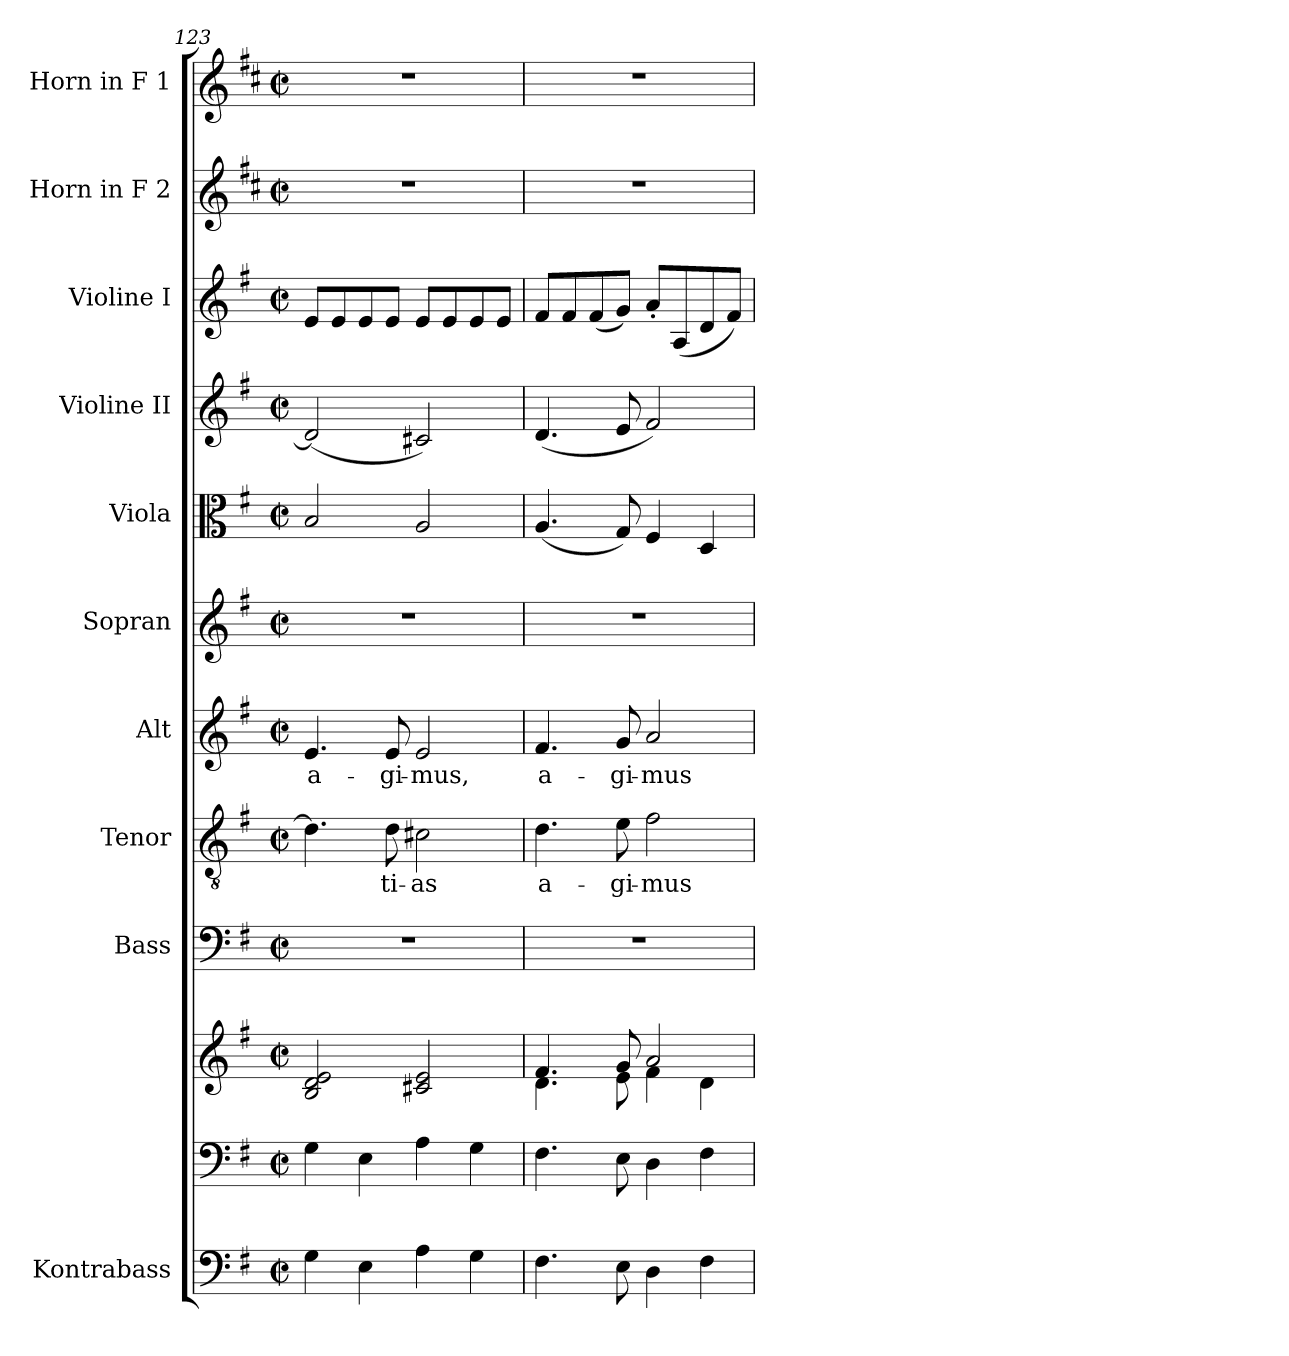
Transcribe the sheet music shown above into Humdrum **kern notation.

**kern	**kern	**kern	**kern	**kern	**text	**kern	**text	**kern	**kern	**kern	**kern	**kern	**kern
*part11	*part10	*part10	*part9	*part8	*part8	*part7	*part7	*part6	*part5	*part4	*part3	*part2	*part1
*staff12	*staff11	*staff10	*staff9	*staff8	*staff8	*staff7	*staff7	*staff6	*staff5	*staff4	*staff3	*staff2	*staff1
*I"Kontrabass	*	*	*I"Bass	*I"Tenor	*	*I"Alt	*	*I"Sopran	*I"Viola	*I"Violine II	*I"Violine I	*I"Horn in F 2	*I"Horn in F 1
*I'Kb.	*	*	*I'B.	*I'T.	*	*I'A.	*	*I'S.	*I'Vla.	*I'Vl. II	*I'Vl. I	*	*
*clefF4	*clefF4	*clefG2	*clefF4	*clefGv2	*	*clefG2	*	*clefG2	*clefC3	*clefG2	*clefG2	*clefG2	*clefG2
*ITrd7c12	*	*	*	*	*	*	*	*	*	*	*	*ITrd4c7	*ITrd4c7
*k[f#]	*k[f#]	*k[f#]	*k[f#]	*k[f#]	*	*k[f#]	*	*k[f#]	*k[f#]	*k[f#]	*k[f#]	*k[f#]	*k[f#]
*G:	*G:	*G:	*G:	*G:	*	*G:	*	*G:	*G:	*G:	*G:	*G:	*G:
*M2/2	*M2/2	*M2/2	*M2/2	*M2/2	*	*M2/2	*	*M2/2	*M2/2	*M2/2	*M2/2	*M2/2	*M2/2
*met(c|)	*met(c|)	*met(c|)	*met(c|)	*met(c|)	*	*met(c|)	*	*met(c|)	*met(c|)	*met(c|)	*met(c|)	*met(c|)	*met(c|)
=123	=123	=123	=123	=123	=123	=123	=123	=123	=123	=123	=123	=123	=123
!	!	!	!	!	!	!	!LO:LY:b	!	!	!	!	!	!
4GG\	4G\	2B/ 2d/ 2e/	1r	4.d\]	.	4.e/	a-	1r	2B/	(<2d/]	8e/L	1r	1r
.	.	.	.	.	.	.	.	.	.	.	8e/	.	.
4EE\	4E\	.	.	.	.	.	.	.	.	.	8e/	.	.
!	!	!	!	!	!LO:LY:b	!	!LO:LY:b	!	!	!	!	!	!
.	.	.	.	8d\	-ti-	8e/	-gi-	.	.	.	8e/J	.	.
!	!	!	!	!	!LO:LY:b	!	!LO:LY:b	!	!	!	!	!	!
4AA\	4A\	2c#X/ 2e/	.	2c#X\	-as	2e/	-mus,	.	2A/	2c#X/)	8e/L	.	.
.	.	.	.	.	.	.	.	.	.	.	8e/	.	.
4GG\	4G\	.	.	.	.	.	.	.	.	.	8e/	.	.
.	.	.	.	.	.	.	.	.	.	.	8e/J	.	.
!!LO:PB:g=z
=124	=124	=124	=124	=124	=124	=124	=124	=124	=124	=124	=124	=124	=124
*	*	*^	*	*	*	*	*	*	*	*	*	*	*
!	!	!	!	!	!	!LO:LY:b	!	!LO:LY:b	!	!	!	!	!	!
4.FF#\	4.F#\	4.f#/	4.d\	1r	4.d\	a-	4.f#/	a-	1r	(<4.A/	(<4.d/	8f#/L	1r	1r
.	.	.	.	.	.	.	.	.	.	.	.	8f#/	.	.
.	.	.	.	.	.	.	.	.	.	.	.	(<8f#/	.	.
!	!	!	!	!	!	!LO:LY:b	!	!LO:LY:b	!	!	!	!	!	!
8EE\	8E\	8g/	8e\	.	8e\	-gi-	8g/	-gi-	.	8G/)	8e/	8g/J)	.	.
!	!	!	!	!	!	!LO:LY:b	!	!LO:LY:b	!	!	!	!	!	!
4DD\	4D\	2a/	4f#\	.	2f#\	-mus	2a/	-mus	.	4F#/	2f#/)	8a'</L	.	.
.	.	.	.	.	.	.	.	.	.	.	.	(<8A/	.	.
4FF#\	4F#\	.	4d\	.	.	.	.	.	.	4D/	.	8d/	.	.
.	.	.	.	.	.	.	.	.	.	.	.	8f#/J)	.	.
*	*	*v	*v	*	*	*	*	*	*	*	*	*	*	*
=	=	=	=	=	=	=	=	=	=	=	=	=	=
*-	*-	*-	*-	*-	*-	*-	*-	*-	*-	*-	*-	*-	*-
